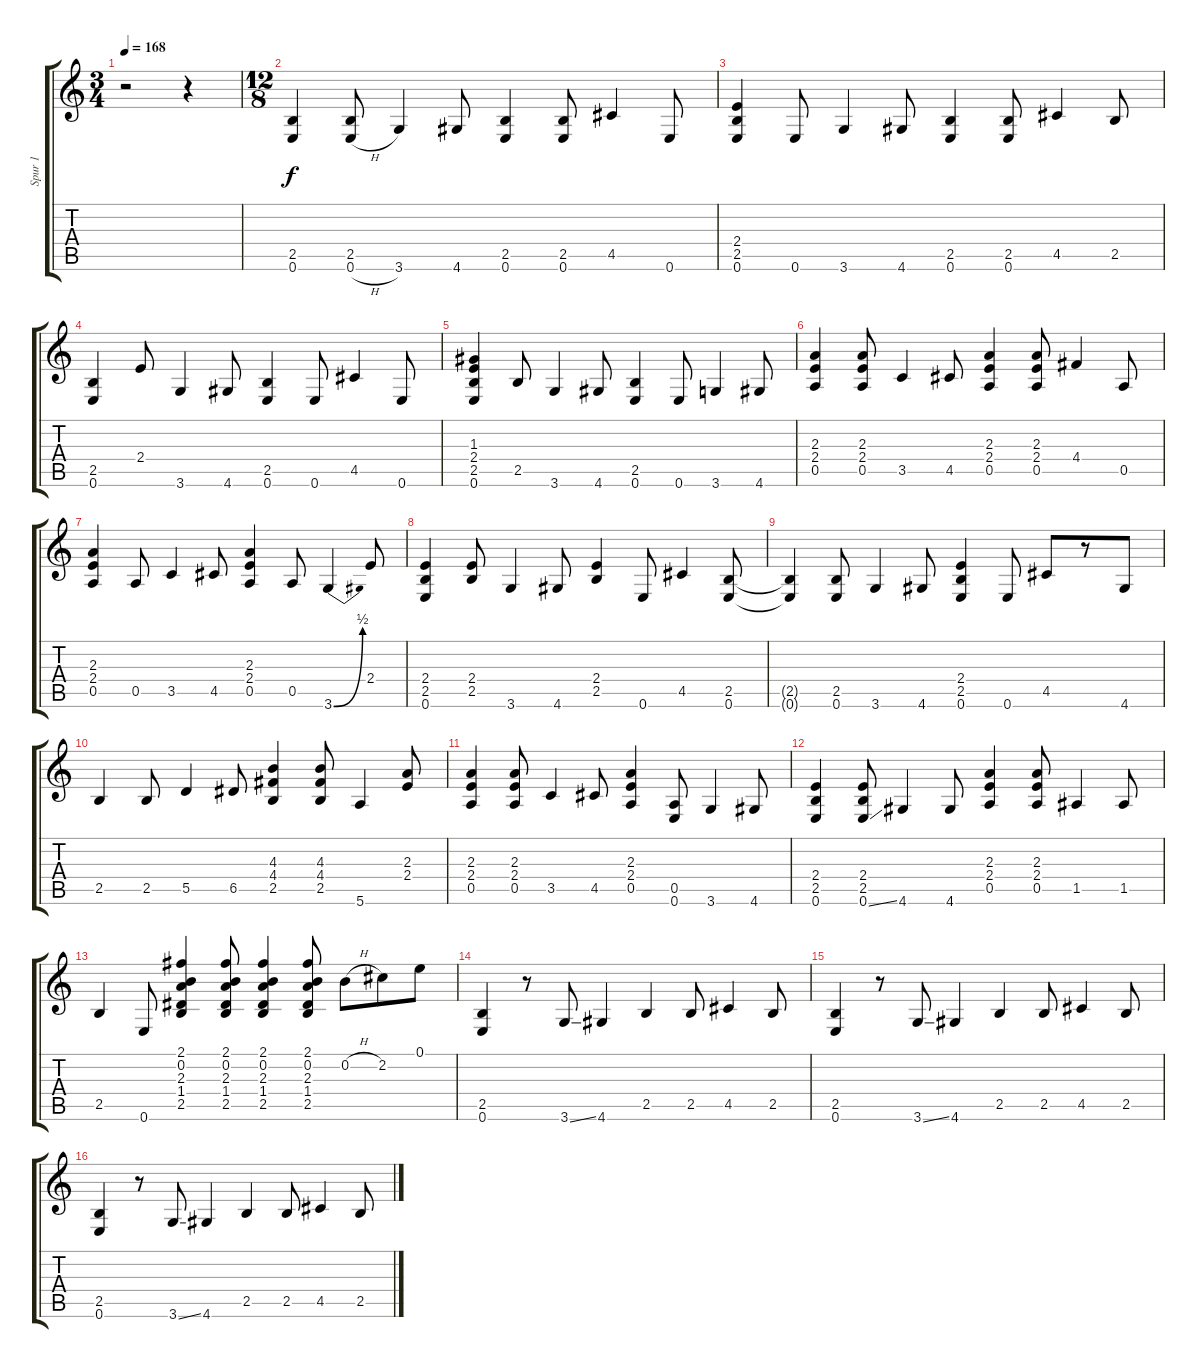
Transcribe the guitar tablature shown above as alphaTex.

\track ("Spur 1" "Spur 1") {instrument overdrivenguitar}
\staff {score tabs}
\tuning (E4 B3 G3 D3 A2 E2) {hide}
\ts (3 4)
\tempo 168
\clef g2
\ks c
r.2{dy f instrument overdrivenguitar} r.4 |
\ts (12 8)
(2.5 0.6).4 (2.5 0.6{h}).8 3.6.4 4.6.8 (2.5 0.6).4 (2.5 0.6).8 4.5.4 0.6.8 |
(2.4 2.5 0.6).4 0.6.8 3.6.4 4.6.8 (2.5 0.6).4 (2.5 0.6).8 4.5.4 2.5.8 |
(2.5 0.6).4 2.4.8 3.6.4 4.6.8 (2.5 0.6).4 0.6.8 4.5.4 0.6.8 |
(1.3 2.4 2.5 0.6).4 2.5.8 3.6.4 4.6.8 (2.5 0.6).4 0.6.8 3.6.4 4.6.8 |
(2.3 2.4 0.5).4 (2.3 2.4 0.5).8 3.5.4 4.5.8 (2.3 2.4 0.5).4 (2.3 2.4 0.5).8 4.4.4 0.5.8 |
(2.3 2.4 0.5).4 0.5.8 3.5.4 4.5.8 (2.3 2.4 0.5).4 0.5.8 3.6{be (bend 0 0 60 2)}.4 2.4.8 |
(2.4 2.5 0.6).4 (2.4 2.5).8 3.6.4 4.6.8 (2.4 2.5).4 0.6.8 4.5.4 (2.5 0.6).8 |
(2.5{t} 0.6{t}).4 (2.5 0.6).8 3.6.4 4.6.8 (2.4 2.5 0.6).4 0.6.8 4.5.8 r.8 4.6.8 |
2.5.4 2.5.8 5.5.4 6.5.8 (4.3 4.4 2.5).4 (4.3 4.4 2.5).8 5.6.4 (2.3 2.4).8 |
(2.3 2.4 0.5).4 (2.3 2.4 0.5).8 3.5.4 4.5.8 (2.3 2.4 0.5).4 (0.5 0.6).8 3.6.4 4.6.8 |
(2.4 2.5 0.6).4 (2.4 2.5 0.6{ss}).8 4.6.4 4.6.8 (2.3 2.4 0.5).4 (2.3 2.4 0.5).8 1.5.4 1.5.8 |
2.5.4 0.6.8 (2.1 0.2 2.3 1.4 2.5).4 (2.1 0.2 2.3 1.4 2.5).8 (2.1 0.2 2.3 1.4 2.5).4 (2.1 0.2 2.3 1.4 2.5).8 0.2{h}.8 2.2.8 0.1.8 |
(2.5 0.6).4 r.8 3.6{ss}.8 4.6.4 2.5.4 2.5.8 4.5.4 2.5.8 |
(2.5 0.6).4 r.8 3.6{ss}.8 4.6.4 2.5.4 2.5.8 4.5.4 2.5.8 |
(2.5 0.6).4 r.8 3.6{ss}.8 4.6.4 2.5.4 2.5.8 4.5.4 2.5.8
